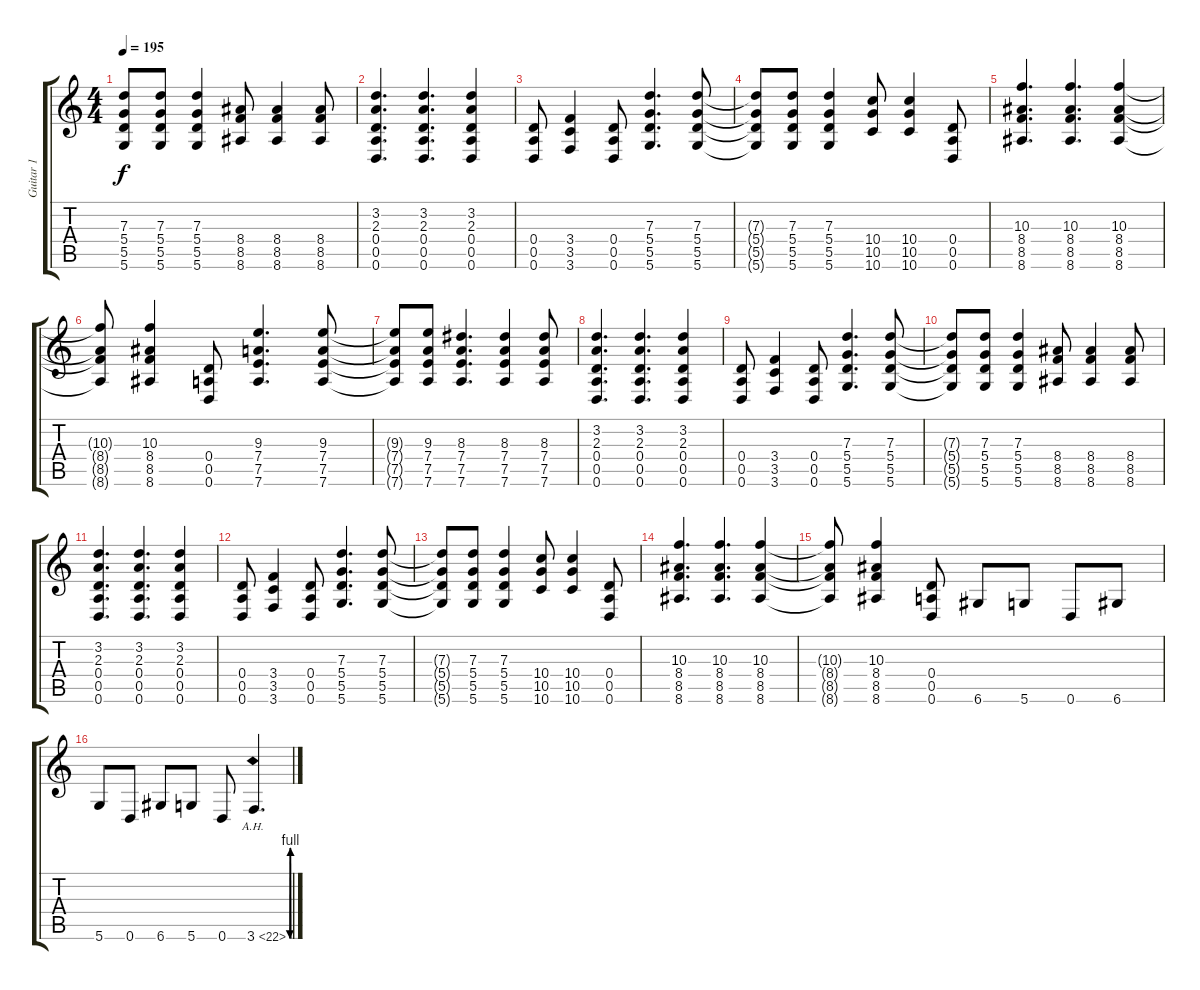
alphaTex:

\track ("Guitar 1" "Guitar 1") {instrument distortionguitar}
\staff {score tabs}
\tuning (E4 B3 G3 D3 A2 D2) {hide}
\ts (4 4)
\tempo 195
\clef g2
\ks c
(7.3{t} 5.4{t} 5.5{t} 5.6{t}).8{dy f} (7.3 5.4 5.5 5.6).8 (7.3 5.4 5.5 5.6).4 (8.4 8.5 8.6).8 (8.4 8.5 8.6).4 (8.4 8.5 8.6).8 |
(3.2 2.3 0.4 0.5 0.6).4{d} (3.2 2.3 0.4 0.5 0.6).4{d} (3.2 2.3 0.4 0.5 0.6).4 |
(0.4 0.5 0.6).8 (3.4 3.5 3.6).4 (0.4 0.5 0.6).8 (7.3 5.4 5.5 5.6).4{d} (7.3 5.4 5.5 5.6).8 |
(7.3{t} 5.4{t} 5.5{t} 5.6{t}).8 (7.3 5.4 5.5 5.6).8 (7.3 5.4 5.5 5.6).4 (10.4 10.5 10.6).8 (10.4 10.5 10.6).4 (0.4 0.5 0.6).8 |
(10.3 8.4 8.5 8.6).4{d} (10.3 8.4 8.5 8.6).4{d} (10.3 8.4 8.5 8.6).4 |
(10.3{t} 8.4{t} 8.5{t} 8.6{t}).8 (10.3 8.4 8.5 8.6).4 (0.4 0.5 0.6).8 (9.3 7.4 7.5 7.6).4{d} (9.3 7.4 7.5 7.6).8 |
(9.3{t} 7.4{t} 7.5{t} 7.6{t}).8 (9.3 7.4 7.5 7.6).8 (8.3 7.4 7.5 7.6).4{d} (8.3 7.4 7.5 7.6).4 (8.3 7.4 7.5 7.6).8 |
(3.2 2.3 0.4 0.5 0.6).4{d} (3.2 2.3 0.4 0.5 0.6).4{d} (3.2 2.3 0.4 0.5 0.6).4 |
(0.4 0.5 0.6).8 (3.4 3.5 3.6).4 (0.4 0.5 0.6).8 (7.3 5.4 5.5 5.6).4{d} (7.3 5.4 5.5 5.6).8 |
(7.3{t} 5.4{t} 5.5{t} 5.6{t}).8 (7.3 5.4 5.5 5.6).8 (7.3 5.4 5.5 5.6).4 (8.4 8.5 8.6).8 (8.4 8.5 8.6).4 (8.4 8.5 8.6).8 |
(3.2 2.3 0.4 0.5 0.6).4{d} (3.2 2.3 0.4 0.5 0.6).4{d} (3.2 2.3 0.4 0.5 0.6).4 |
(0.4 0.5 0.6).8 (3.4 3.5 3.6).4 (0.4 0.5 0.6).8 (7.3 5.4 5.5 5.6).4{d} (7.3 5.4 5.5 5.6).8 |
(7.3{t} 5.4{t} 5.5{t} 5.6{t}).8 (7.3 5.4 5.5 5.6).8 (7.3 5.4 5.5 5.6).4 (10.4 10.5 10.6).8 (10.4 10.5 10.6).4 (0.4 0.5 0.6).8 |
(10.3 8.4 8.5 8.6).4{d} (10.3 8.4 8.5 8.6).4{d} (10.3 8.4 8.5 8.6).4 |
(10.3{t} 8.4{t} 8.5{t} 8.6{t}).8 (10.3 8.4 8.5 8.6).4 (0.4 0.5 0.6).8 6.6.8 5.6.8 0.6.8 6.6.8 |
5.6.8 0.6.8 6.6.8 5.6.8 0.6.8 3.6{be (custom 0 0 10 4 20 4 30 0 60 0) ah 19}.4{d}
